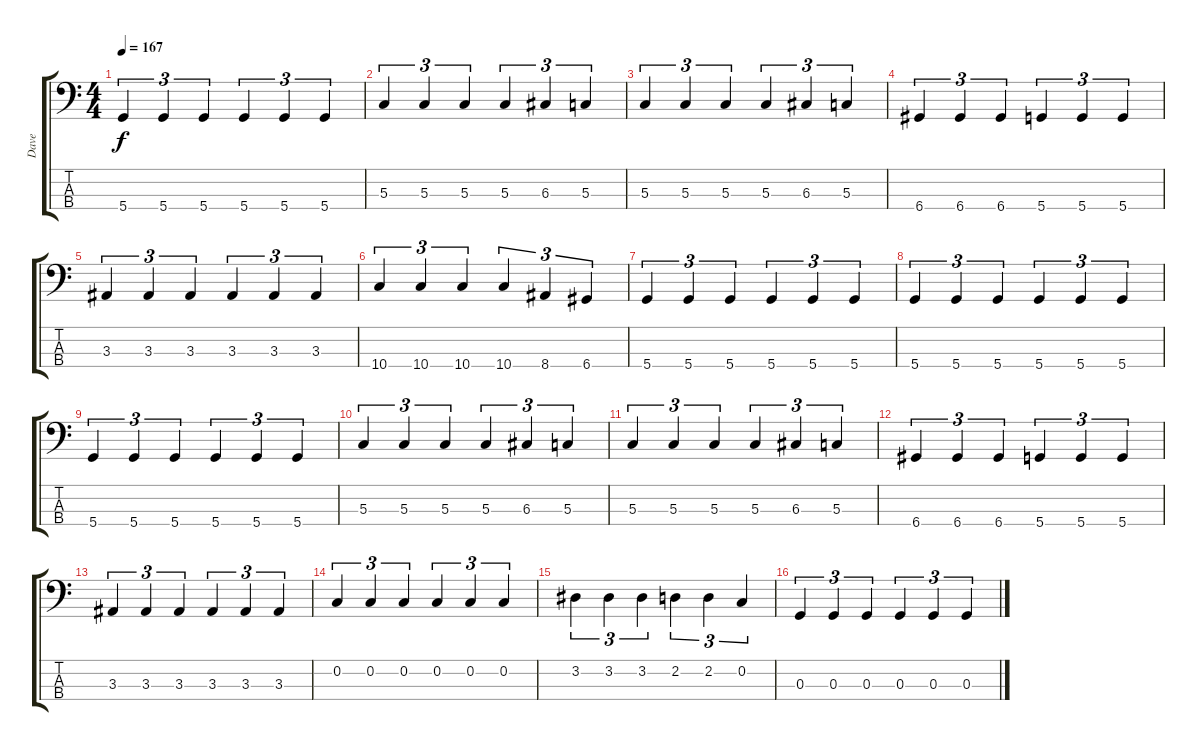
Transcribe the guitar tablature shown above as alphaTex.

\track ("Dave" "Dave") {instrument electricbasspick}
\staff {score tabs}
\tuning (F2 C2 G1 D1) {hide}
\ts (4 4)
\tempo 167
\clef f4
\ks c
5.4.4{tu (3 2) dy f} 5.4.4{tu (3 2)} 5.4.4{tu (3 2)} 5.4.4{tu (3 2)} 5.4.4{tu (3 2)} 5.4.4{tu (3 2)} |
5.3.4{tu (3 2)} 5.3.4{tu (3 2)} 5.3.4{tu (3 2)} 5.3.4{tu (3 2)} 6.3.4{tu (3 2)} 5.3.4{tu (3 2)} |
5.3.4{tu (3 2)} 5.3.4{tu (3 2)} 5.3.4{tu (3 2)} 5.3.4{tu (3 2)} 6.3.4{tu (3 2)} 5.3.4{tu (3 2)} |
6.4.4{tu (3 2)} 6.4.4{tu (3 2)} 6.4.4{tu (3 2)} 5.4.4{tu (3 2)} 5.4.4{tu (3 2)} 5.4.4{tu (3 2)} |
3.3.4{tu (3 2)} 3.3.4{tu (3 2)} 3.3.4{tu (3 2)} 3.3.4{tu (3 2)} 3.3.4{tu (3 2)} 3.3.4{tu (3 2)} |
10.4.4{tu (3 2)} 10.4.4{tu (3 2)} 10.4.4{tu (3 2)} 10.4.4{tu (3 2)} 8.4.4{tu (3 2)} 6.4.4{tu (3 2)} |
5.4.4{tu (3 2)} 5.4.4{tu (3 2)} 5.4.4{tu (3 2)} 5.4.4{tu (3 2)} 5.4.4{tu (3 2)} 5.4.4{tu (3 2)} |
5.4.4{tu (3 2)} 5.4.4{tu (3 2)} 5.4.4{tu (3 2)} 5.4.4{tu (3 2)} 5.4.4{tu (3 2)} 5.4.4{tu (3 2)} |
5.4.4{tu (3 2)} 5.4.4{tu (3 2)} 5.4.4{tu (3 2)} 5.4.4{tu (3 2)} 5.4.4{tu (3 2)} 5.4.4{tu (3 2)} |
5.3.4{tu (3 2)} 5.3.4{tu (3 2)} 5.3.4{tu (3 2)} 5.3.4{tu (3 2)} 6.3.4{tu (3 2)} 5.3.4{tu (3 2)} |
5.3.4{tu (3 2)} 5.3.4{tu (3 2)} 5.3.4{tu (3 2)} 5.3.4{tu (3 2)} 6.3.4{tu (3 2)} 5.3.4{tu (3 2)} |
6.4.4{tu (3 2)} 6.4.4{tu (3 2)} 6.4.4{tu (3 2)} 5.4.4{tu (3 2)} 5.4.4{tu (3 2)} 5.4.4{tu (3 2)} |
3.3.4{tu (3 2)} 3.3.4{tu (3 2)} 3.3.4{tu (3 2)} 3.3.4{tu (3 2)} 3.3.4{tu (3 2)} 3.3.4{tu (3 2)} |
0.2.4{tu (3 2)} 0.2.4{tu (3 2)} 0.2.4{tu (3 2)} 0.2.4{tu (3 2)} 0.2.4{tu (3 2)} 0.2.4{tu (3 2)} |
3.2.4{tu (3 2)} 3.2.4{tu (3 2)} 3.2.4{tu (3 2)} 2.2.4{tu (3 2)} 2.2.4{tu (3 2)} 0.2.4{tu (3 2)} |
0.3.4{tu (3 2)} 0.3.4{tu (3 2)} 0.3.4{tu (3 2)} 0.3.4{tu (3 2)} 0.3.4{tu (3 2)} 0.3.4{tu (3 2)}
